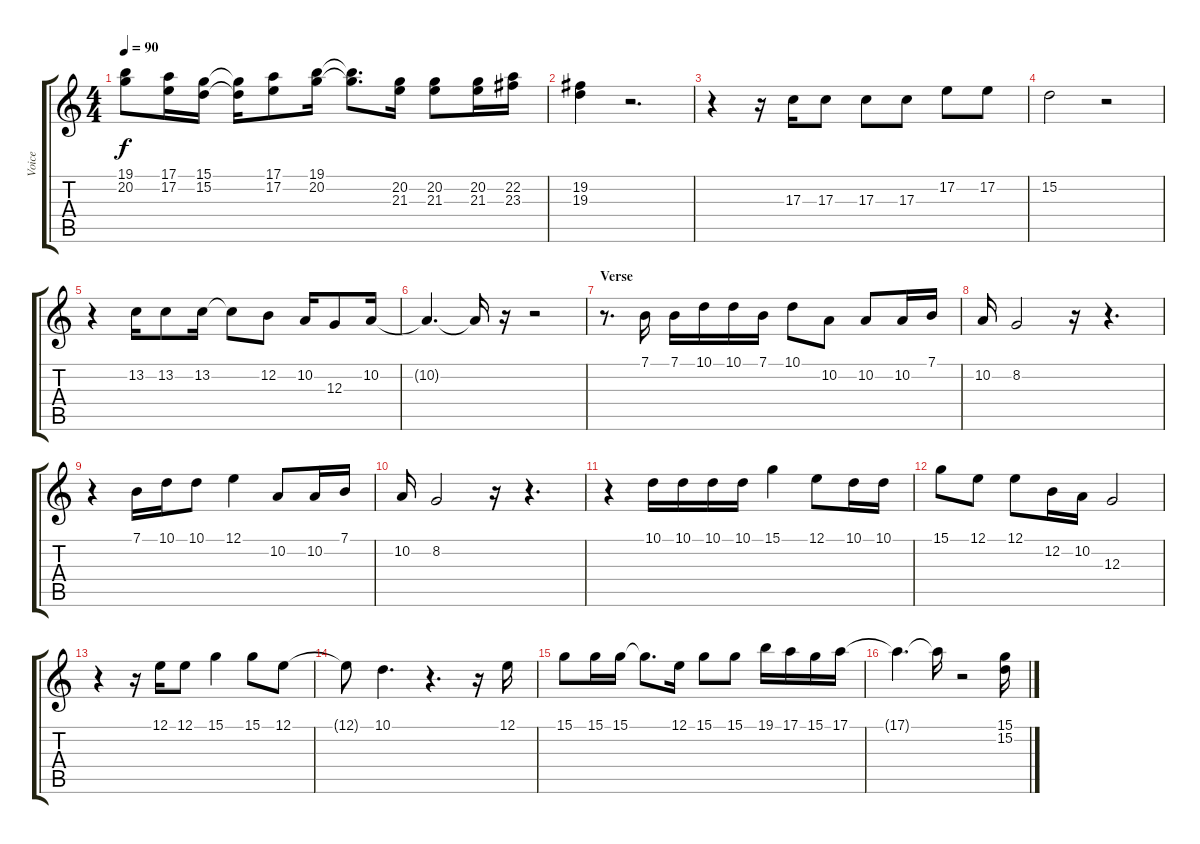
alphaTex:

\track ("Voice" "Voice") {instrument flute}
\staff {score tabs}
\tuning (E4 B3 G3 D3 A2 E2) {hide}
\ts (4 4)
\tempo 90
\clef g2
\ks c
(19.1 20.2).8{dy f} (17.1 17.2).16 (15.1 15.2).16 (15.1{t} 15.2{t}).16 (17.1 17.2).8 (19.1 20.2).16 (19.1{t} 20.2{t}).8{d} (20.2 21.3).16 (20.2 21.3).8 (20.2 21.3).16 (22.2 23.3).16 |
(19.2 19.3).4 r.2{d} |
r.4 r.16 17.3.16 17.3.8 17.3.8 17.3.8 17.2.8 17.2.8 |
15.2.2 r.2 |
r.4 13.2.16 13.2.8 13.2.16 13.2{t}.8 12.2.8 10.2.16 12.3.8 10.2.16 |
10.2{t}.4{d} 10.2{t}.16 r.16 r.2 |
\section ("" "Verse")
r.8{d} 7.1.16 7.1.16 10.1.16 10.1.16 7.1.16 10.1.8 10.2.8 10.2.8 10.2.16 7.1.16 |
10.2.16 8.2.2 r.16 r.4{d} |
r.4 7.1.16 10.1.16 10.1.8 12.1.4 10.2.8 10.2.16 7.1.16 |
10.2.16 8.2.2 r.16 r.4{d} |
r.4 10.1.16 10.1.16 10.1.16 10.1.16 15.1.4 12.1.8 10.1.16 10.1.16 |
15.1.8 12.1.8 12.1.8 12.2.16 10.2.16 12.3.2 |
r.4 r.16 12.1.16 12.1.8 15.1.4 15.1.8 12.1.8 |
12.1{t}.8 10.1.4{d} r.4{d} r.16 12.1.16 |
15.1.8 15.1.16 15.1.16 15.1{t}.8{d} 12.1.16 15.1.8 15.1.8 19.1.16 17.1.16 15.1.16 17.1.16 |
17.1{t}.4{d} 17.1{t}.16 r.2 (15.1 15.2).16
